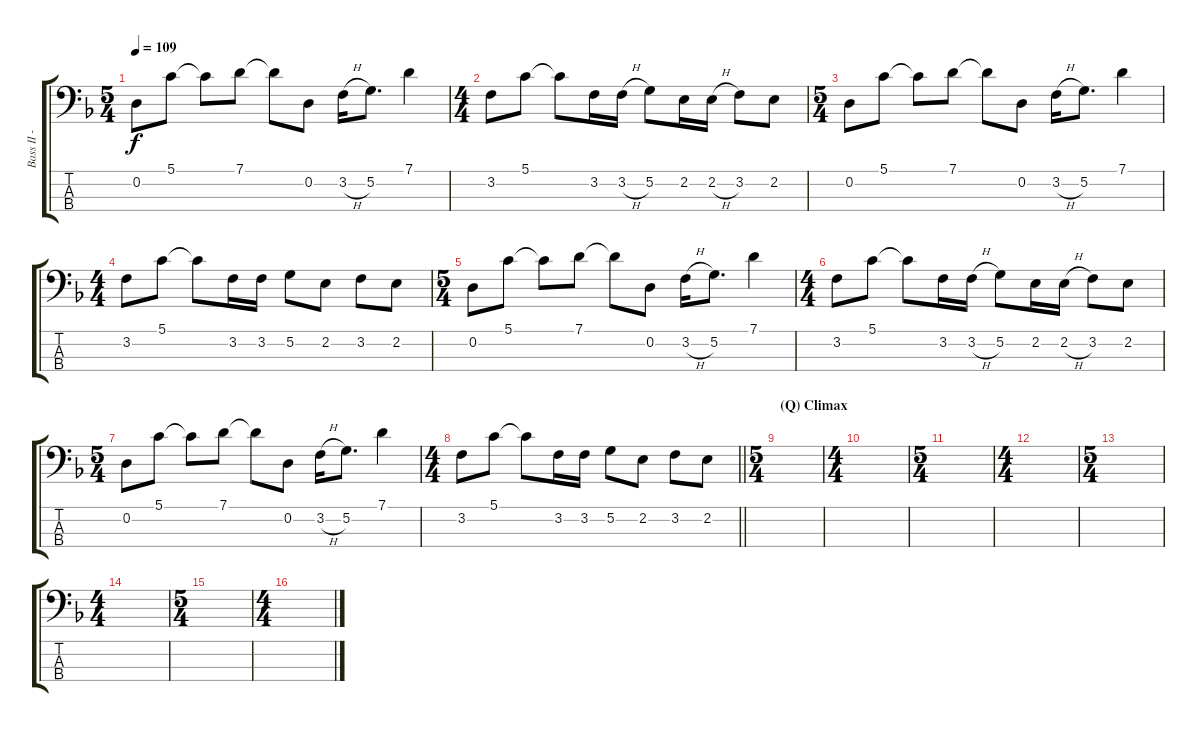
\track ("Bass II - Justin" "Bass II - ") {instrument electricbasspick}
\staff {score tabs}
\tuning (G2 D2 A1 D1) {hide}
\ts (5 4)
\tempo 109
\clef f4
\ks dminor
0.2.8{dy f} 5.1.8{beam split} 5.1{t}.8 7.1.8{beam split} 7.1{t}.8 0.2.8 3.2{h}.16 5.2.8{d} 7.1.4 |
\ts (4 4)
3.2.8 5.1.8 5.1{t}.8 3.2.16 3.2{h}.16 5.2.8 2.2.16 2.2{h}.16 3.2.8 2.2.8 |
\ts (5 4)
0.2.8 5.1.8{beam split} 5.1{t}.8 7.1.8{beam split} 7.1{t}.8 0.2.8 3.2{h}.16 5.2.8{d} 7.1.4 |
\ts (4 4)
3.2.8 5.1.8 5.1{t}.8 3.2.16 3.2.16 5.2.8 2.2.8 3.2.8 2.2.8 |
\ts (5 4)
0.2.8 5.1.8{beam split} 5.1{t}.8 7.1.8{beam split} 7.1{t}.8 0.2.8 3.2{h}.16 5.2.8{d} 7.1.4 |
\ts (4 4)
3.2.8 5.1.8 5.1{t}.8 3.2.16 3.2{h}.16 5.2.8 2.2.16 2.2{h}.16 3.2.8 2.2.8 |
\ts (5 4)
0.2.8 5.1.8{beam split} 5.1{t}.8 7.1.8{beam split} 7.1{t}.8 0.2.8 3.2{h}.16 5.2.8{d} 7.1.4 |
\ts (4 4)
\barLineRight lightlight
3.2.8 5.1.8 5.1{t}.8 3.2.16 3.2.16 5.2.8 2.2.8 3.2.8 2.2.8 |
\ts (5 4)
\section ("" "(Q) Climax")
|
\ts (4 4)
|
\ts (5 4)
|
\ts (4 4)
|
\ts (5 4)
|
\ts (4 4)
|
\ts (5 4)
|
\ts (4 4)
